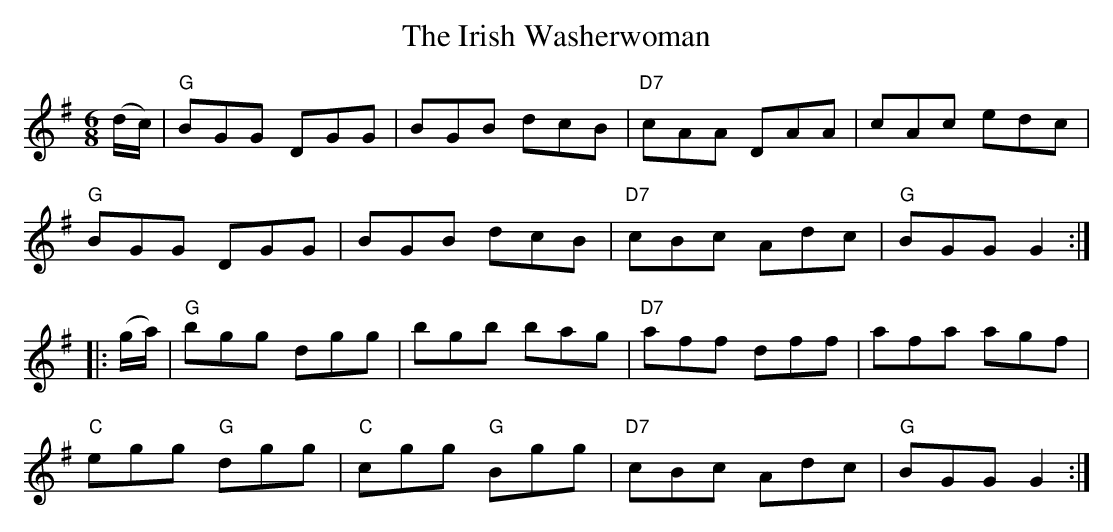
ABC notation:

X:1
T:Irish Washerwoman, The
M:6/8
L:1/8
K:G
(d/c/)|"G"BGG DGG|BGB dcB|"D7"cAA DAA|cAc edc|!
"G"BGG DGG|BGB dcB|"D7"cBc Adc|"G"BGG G2:|!
|:(g/a/)|"G"bgg dgg|bgb bag|"D7"aff dff|afa agf|!
"C"egg "G"dgg|"C"cgg "G"Bgg|"D7"cBc Adc|"G"BGG G2:|!
